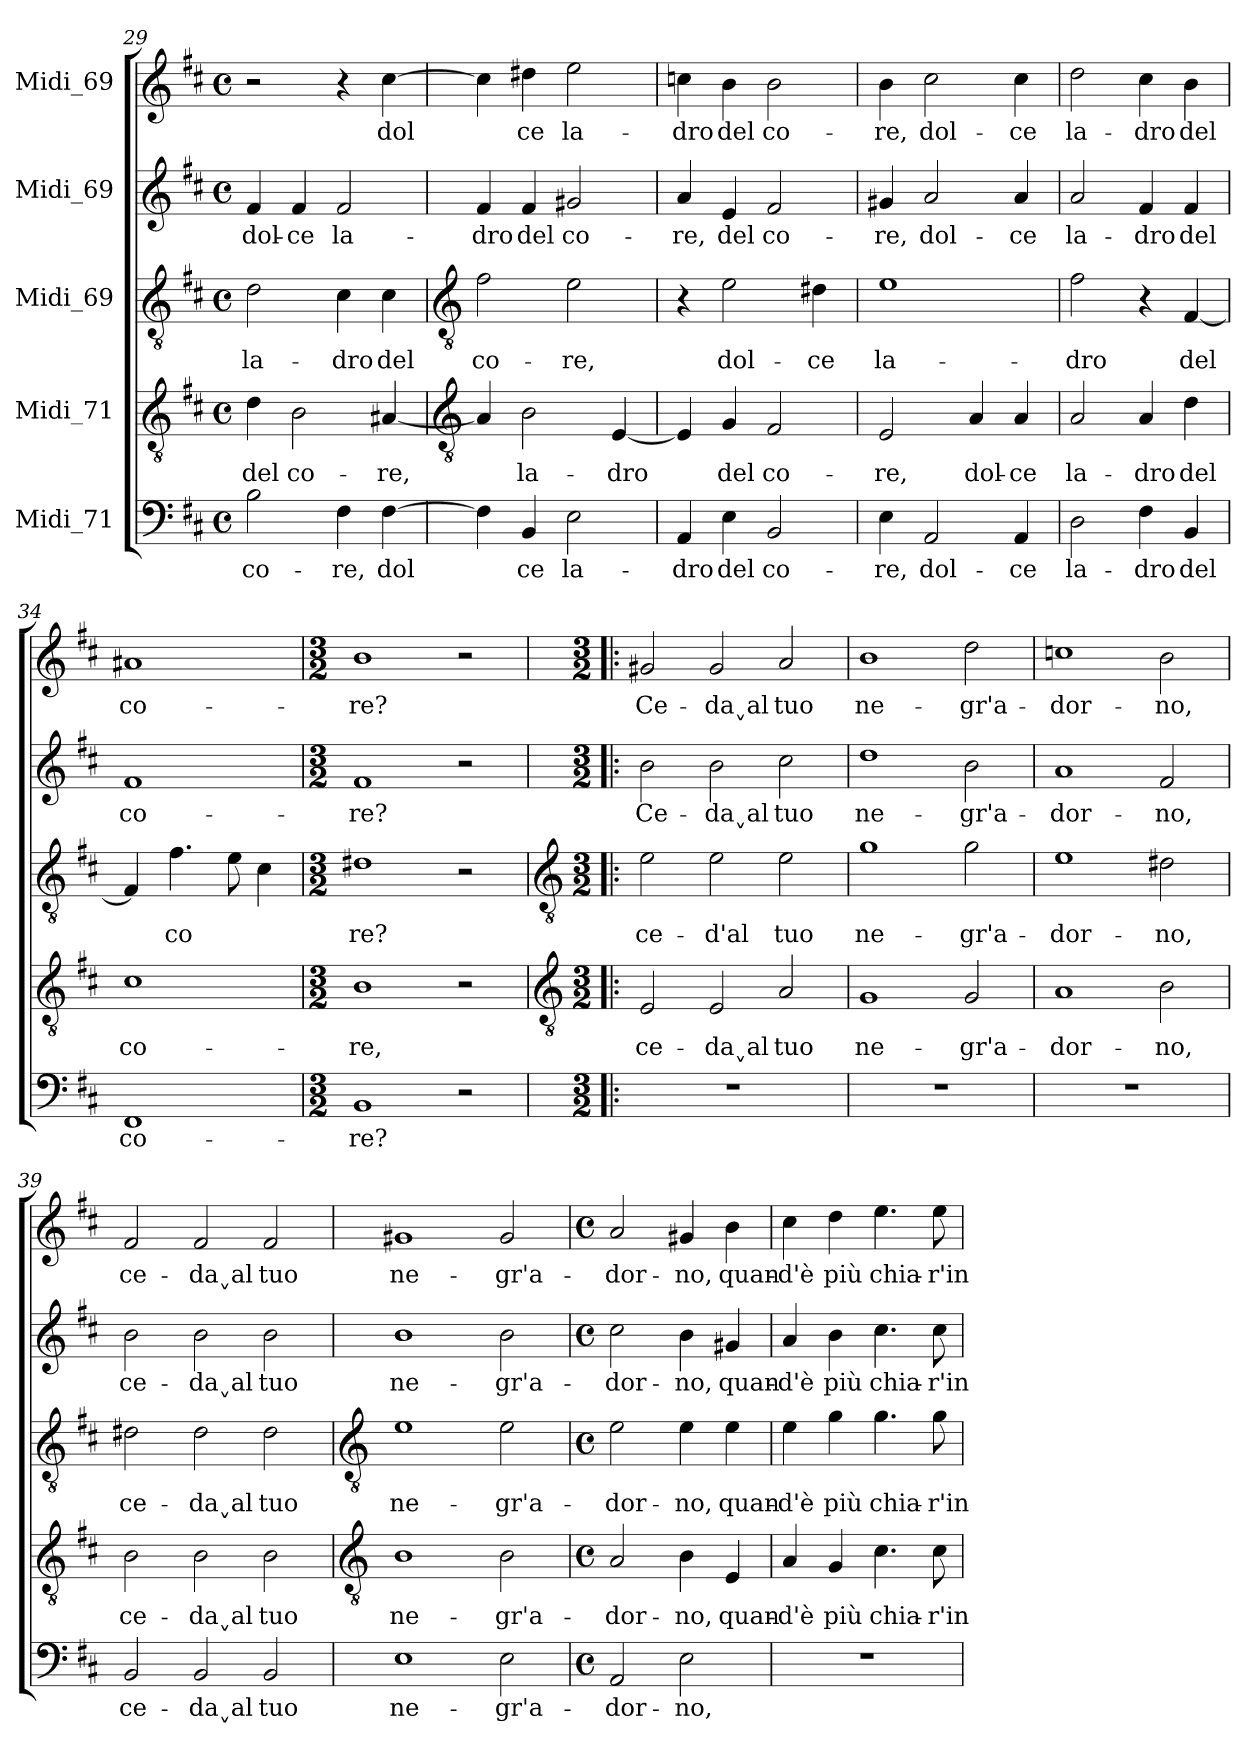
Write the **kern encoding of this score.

**kern	**text	**kern	**text	**kern	**text	**kern	**text	**kern	**text
*part5	*part5	*part4	*part4	*part3	*part3	*part2	*part2	*part1	*part1
*staff5	*staff5	*staff4	*staff4	*staff3	*staff3	*staff2	*staff2	*staff1	*staff1
*I"Midi_71	*	*I"Midi_71	*	*I"Midi_69	*	*I"Midi_69	*	*I"Midi_69	*
*clefF4	*	*clefGv2	*	*clefGv2	*	*clefG2	*	*clefG2	*
*k[f#c#]	*	*k[f#c#]	*	*k[f#c#]	*	*k[f#c#]	*	*k[f#c#]	*
*D:	*	*D:	*	*D:	*	*D:	*	*D:	*
*M4/4	*	*M4/4	*	*M4/4	*	*M4/4	*	*M4/4	*
*met(c)	*	*met(c)	*	*met(c)	*	*met(c)	*	*met(c)	*
=29	=29	=29	=29	=29	=29	=29	=29	=29	=29
!	!LO:LY:b	!	!LO:LY:b	!	!LO:LY:b	!	!LO:LY:b	!	!
2B	co-	4d	del	2d	la-	4f#	dol-	2r	.
!	!	!	!LO:LY:b	!	!	!	!LO:LY:b	!	!
.	.	2B	co-	.	.	4f#	-ce	.	.
!	!LO:LY:b	!	!	!	!LO:LY:b	!	!LO:LY:b	!	!
4F#	-re,	.	.	4c#	-dro	2f#	la-	4r	.
!	!LO:LY:b	!	!LO:LY:b	!	!LO:LY:b	!	!	!	!LO:LY:b
[4F#	dol	[4A#X	-re,	4c#	del	.	.	[4cc#	dol
!!LO:LB:g=z
=30	=30	=30	=30	=30	=30	=30	=30	=30	=30
*	*	*clefGv2	*	*clefGv2	*	*	*	*	*
!	!	!	!	!	!LO:LY:b	!	!LO:LY:b	!	!
4F#]	.	4A#]	.	2f#	co-	4f#	-dro	4cc#]	.
!	!LO:LY:b	!	!LO:LY:b	!	!	!	!LO:LY:b	!	!LO:LY:b
4BB	ce	2B	la-	.	.	4f#	del	4dd#X	ce
!	!LO:LY:b	!	!	!	!LO:LY:b	!	!LO:LY:b	!	!LO:LY:b
2E	la-	.	.	2e	-re,	2g#X	co-	2ee	la-
!	!	!	!LO:LY:b	!	!	!	!	!	!
.	.	[4E	-dro	.	.	.	.	.	.
=31	=31	=31	=31	=31	=31	=31	=31	=31	=31
!	!LO:LY:b	!	!	!	!	!	!LO:LY:b	!	!LO:LY:b
4AA	-dro	4E]	.	4r	.	4a	-re,	4ccn	-dro
!	!LO:LY:b	!	!LO:LY:b	!	!LO:LY:b	!	!LO:LY:b	!	!LO:LY:b
4E	del	4G	del	2e	dol-	4e	del	4b	del
!	!LO:LY:b	!	!LO:LY:b	!	!	!	!LO:LY:b	!	!LO:LY:b
2BB	co-	2F#	co-	.	.	2f#	co-	2b	co-
!	!	!	!	!	!LO:LY:b	!	!	!	!
.	.	.	.	4d#X	-ce	.	.	.	.
=32	=32	=32	=32	=32	=32	=32	=32	=32	=32
!	!LO:LY:b	!	!LO:LY:b	!	!LO:LY:b	!	!LO:LY:b	!	!LO:LY:b
4E	-re,	2E	-re,	1e	la-	4g#X	-re,	4b	-re,
!	!LO:LY:b	!	!	!	!	!	!LO:LY:b	!	!LO:LY:b
2AA	dol-	.	.	.	.	2a	dol-	2cc#	dol-
!	!	!	!LO:LY:b	!	!	!	!	!	!
.	.	4A	dol-	.	.	.	.	.	.
!	!LO:LY:b	!	!LO:LY:b	!	!	!	!LO:LY:b	!	!LO:LY:b
4AA	-ce	4A	-ce	.	.	4a	-ce	4cc#	-ce
=33	=33	=33	=33	=33	=33	=33	=33	=33	=33
!	!LO:LY:b	!	!LO:LY:b	!	!LO:LY:b	!	!LO:LY:b	!	!LO:LY:b
2D	la-	2A	la-	2f#	-dro	2a	la-	2dd	la-
!	!LO:LY:b	!	!LO:LY:b	!	!	!	!LO:LY:b	!	!LO:LY:b
4F#	-dro	4A	-dro	4r	.	4f#	-dro	4cc#	-dro
!	!LO:LY:b	!	!LO:LY:b	!	!LO:LY:b	!	!LO:LY:b	!	!LO:LY:b
4BB	del	4d	del	[4F#	del	4f#	del	4b	del
=34	=34	=34	=34	=34	=34	=34	=34	=34	=34
!	!LO:LY:b	!	!LO:LY:b	!	!	!	!LO:LY:b	!	!LO:LY:b
1FF#	co-	1c#	co-	4F#]	.	1f#	co-	1a#X	co-
!	!	!	!	!	!LO:LY:b	!	!	!	!
.	.	.	.	4.f#	co	.	.	.	.
.	.	.	.	8e	.	.	.	.	.
.	.	.	.	4c#	.	.	.	.	.
=35	=35	=35	=35	=35	=35	=35	=35	=35	=35
*M3/2	*	*M3/2	*	*M3/2	*	*M3/2	*	*M3/2	*
!	!LO:LY:b	!	!LO:LY:b	!	!LO:LY:b	!	!LO:LY:b	!	!LO:LY:b
1BB	-re?	1B	-re,	1d#X	re?	1f#	-re?	1b	-re?
2r	.	2r	.	2r	.	2r	.	2r	.
!!LO:LB:g=z
=36!|:	=36!|:	=36!|:	=36!|:	=36!|:	=36!|:	=36!|:	=36!|:	=36!|:	=36!|:
*	*	*clefGv2	*	*clefGv2	*	*	*	*	*
*M3/2	*	*M3/2	*	*M3/2	*	*M3/2	*	*M3/2	*
!LO:N:vis=1	!	!	!LO:LY:b	!	!LO:LY:b	!	!LO:LY:b	!	!LO:LY:b
1.r	.	2E	ce-	2e	ce-	2b	Ce-	2g#X	Ce-
!	!	!	!LO:LY:b	!	!LO:LY:b	!	!LO:LY:b	!	!LO:LY:b
.	.	2E	-daˬal	2e	-d'al	2b	-daˬal	2g#	-daˬal
!	!	!	!LO:LY:b	!	!LO:LY:b	!	!LO:LY:b	!	!LO:LY:b
.	.	2A	tuo	2e	tuo	2cc#	tuo	2a	tuo
=37	=37	=37	=37	=37	=37	=37	=37	=37	=37
!LO:N:vis=1	!	!	!LO:LY:b	!	!LO:LY:b	!	!LO:LY:b	!	!LO:LY:b
1.r	.	1G	ne-	1g	ne-	1dd	ne-	1b	ne-
!	!	!	!LO:LY:b	!	!LO:LY:b	!	!LO:LY:b	!	!LO:LY:b
.	.	2G	-gr'a-	2g	-gr'a-	2b	-gr'a-	2dd	-gr'a-
=38	=38	=38	=38	=38	=38	=38	=38	=38	=38
!LO:N:vis=1	!	!	!LO:LY:b	!	!LO:LY:b	!	!LO:LY:b	!	!LO:LY:b
1.r	.	1A	-dor-	1e	-dor-	1a	-dor-	1ccn	-dor-
!	!	!	!LO:LY:b	!	!LO:LY:b	!	!LO:LY:b	!	!LO:LY:b
.	.	2B	-no,	2d#X	-no,	2f#	-no,	2b	-no,
=39	=39	=39	=39	=39	=39	=39	=39	=39	=39
!	!LO:LY:b	!	!LO:LY:b	!	!LO:LY:b	!	!LO:LY:b	!	!LO:LY:b
2BB	ce-	2B	ce-	2d#X	ce-	2b	ce-	2f#	ce-
!	!LO:LY:b	!	!LO:LY:b	!	!LO:LY:b	!	!LO:LY:b	!	!LO:LY:b
2BB	-daˬal	2B	-daˬal	2d#	-daˬal	2b	-daˬal	2f#	-daˬal
!	!LO:LY:b	!	!LO:LY:b	!	!LO:LY:b	!	!LO:LY:b	!	!LO:LY:b
2BB	tuo	2B	tuo	2d#	tuo	2b	tuo	2f#	tuo
!!LO:LB:g=z
=40	=40	=40	=40	=40	=40	=40	=40	=40	=40
*	*	*clefGv2	*	*clefGv2	*	*	*	*	*
!	!LO:LY:b	!	!LO:LY:b	!	!LO:LY:b	!	!LO:LY:b	!	!LO:LY:b
1E	ne-	1B	ne-	1e	ne-	1b	ne-	1g#X	ne-
!	!LO:LY:b	!	!LO:LY:b	!	!LO:LY:b	!	!LO:LY:b	!	!LO:LY:b
2E	-gr'a-	2B	-gr'a-	2e	-gr'a-	2b	-gr'a-	2g#	-gr'a-
=41	=41	=41	=41	=41	=41	=41	=41	=41	=41
*M4/4	*	*M4/4	*	*M4/4	*	*M4/4	*	*M4/4	*
*met(c)	*	*met(c)	*	*met(c)	*	*met(c)	*	*met(c)	*
!	!LO:LY:b	!	!LO:LY:b	!	!LO:LY:b	!	!LO:LY:b	!	!LO:LY:b
2AA	-dor-	2A	-dor-	2e	-dor-	2cc#	-dor-	2a	-dor-
!	!LO:LY:b	!	!LO:LY:b	!	!LO:LY:b	!	!LO:LY:b	!	!LO:LY:b
2E	-no,	4B	-no,	4e	-no,	4b	-no,	4g#X	-no,
!	!	!	!LO:LY:b	!	!LO:LY:b	!	!LO:LY:b	!	!LO:LY:b
.	.	4E	quan-	4e	quan-	4g#X	quan-	4b	quan-
=42	=42	=42	=42	=42	=42	=42	=42	=42	=42
!	!	!	!LO:LY:b	!	!LO:LY:b	!	!LO:LY:b	!	!LO:LY:b
1r	.	4A	-d'è	4e	-d'è	4a	-d'è	4cc#	-d'è
!	!	!	!LO:LY:b	!	!LO:LY:b	!	!LO:LY:b	!	!LO:LY:b
.	.	4G	più	4g	più	4b	più	4dd	più
!	!	!	!LO:LY:b	!	!LO:LY:b	!	!LO:LY:b	!	!LO:LY:b
.	.	4.c#	chia-	4.g	chia-	4.cc#	chia-	4.ee	chia-
!	!	!	!LO:LY:b	!	!LO:LY:b	!	!LO:LY:b	!	!LO:LY:b
.	.	8c#	-r'in	8g	-r'in	8cc#	-r'in	8ee	-r'in
=	=	=	=	=	=	=	=	=	=
*-	*-	*-	*-	*-	*-	*-	*-	*-	*-
